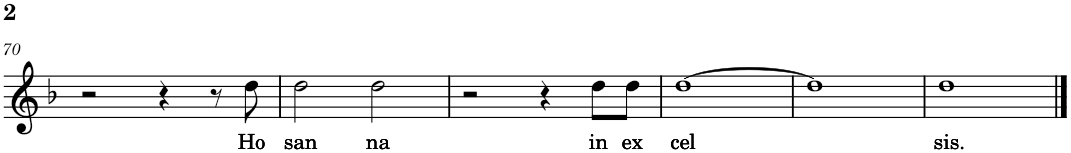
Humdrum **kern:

**kern	**text
*part1	*part1
*staff1	*staff1
*I"Soprano	*
*I'Sop.	*
!!LO:PB:g=z
*clefG2	*
*k[b-]	*
*M2/2	*
=70	=70
2r	.
4r	.
8r	.
!	!LO:LY:b
8dd\	Ho
=71	=71
!	!LO:LY:b
2dd\	san
!	!LO:LY:b
2dd\	na
=72	=72
2r	.
4r	.
!	!LO:LY:b
8dd\L	in
!	!LO:LY:b
8dd\J	ex
=73	=73
!	!LO:LY:b
[1dd	cel
=74	=74
1dd]	.
=75	=75
!	!LO:LY:b
1dd	sis.
==	==
*-	*-
